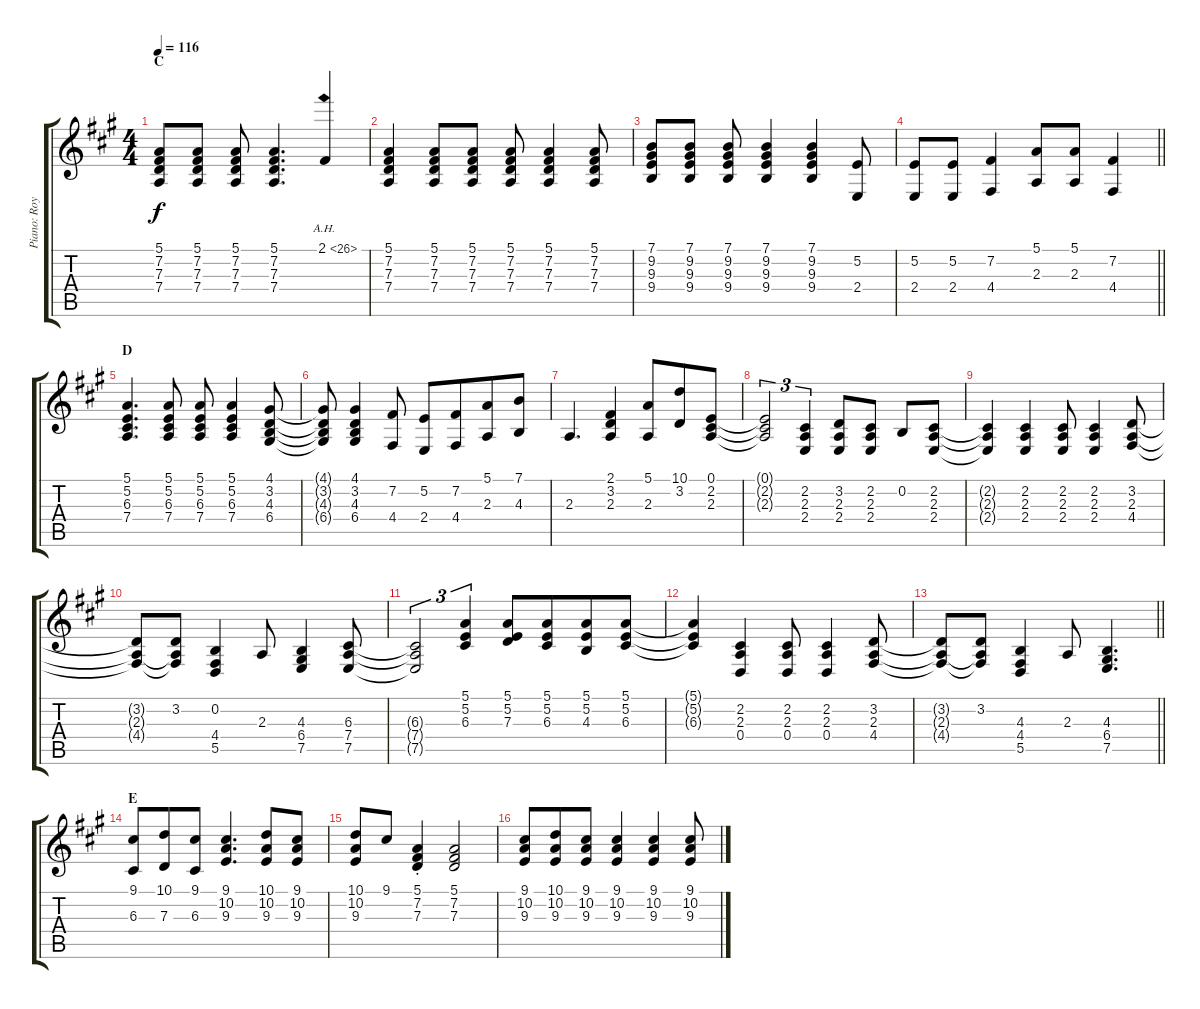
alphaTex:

\track ("Piano: Roy" "Piano: Roy") {instrument brightacousticpiano}
\staff {score tabs}
\tuning (E4 B3 G3 D3 A2 E2) {hide}
\ts (4 4)
\section ("" "C")
\tempo 116
\clef g2
\ks a
(5.1 7.2 7.3 7.4).8{dy f} (5.1 7.2 7.3 7.4).8 (5.1 7.2 7.3 7.4).8 (5.1 7.2 7.3 7.4).4{d} 2.1{ah 24}.4 |
(5.1 7.2 7.3 7.4).4 (5.1 7.2 7.3 7.4).8 (5.1 7.2 7.3 7.4).8 (5.1 7.2 7.3 7.4).8 (5.1 7.2 7.3 7.4).4 (5.1 7.2 7.3 7.4).8 |
(7.1 9.2 9.3 9.4).8 (7.1 9.2 9.3 9.4).8 (7.1 9.2 9.3 9.4).8 (7.1 9.2 9.3 9.4).4 (7.1 9.2 9.3 9.4).4 (5.2 2.4).8 |
\barLineRight lightlight
(5.2 2.4).8 (5.2 2.4).8 (7.2 4.4).4 (5.1 2.3).8 (5.1 2.3).8 (7.2 4.4).4 |
\section ("" "D")
(5.1 5.2 6.3 7.4).4{d} (5.1 5.2 6.3 7.4).8 (5.1 5.2 6.3 7.4).8 (5.1 5.2 6.3 7.4).4 (4.1 3.2 4.3 6.4).8 |
(4.1{t} 3.2{t} 4.3{t} 6.4{t}).8 (4.1 3.2 4.3 6.4).4 (7.2 4.4).8 (5.2 2.4).8 (7.2 4.4).8{beam merge} (5.1 2.3).8 (7.1 4.3).8 |
2.3.4{d} (2.1 3.2 2.3).4 (5.1 2.3).8{beam merge} (10.1 3.2).8 (0.1 2.2 2.3).8 |
(0.1{t} 2.2{t} 2.3{t}).2{tu (3 2)} (2.2 2.3 2.4).4{tu (3 2)} (3.2 2.3 2.4).8 (2.2 2.3 2.4).8 0.2.8 (2.2 2.3 2.4).8 |
(2.2{t} 2.3{t} 2.4{t}).4 (2.2 2.3 2.4).4 (2.2 2.3 2.4).8 (2.2 2.3 2.4).4 (3.2 2.3 4.4).8 |
(3.2{t} 2.3{t} 4.4{t}).8 (3.2 2.3{t} 4.4{t}).8 (0.2 4.4 5.5).4 2.3.8 (4.3 6.4 7.5).4 (6.3 7.4 7.5).8 |
(6.3{t} 7.4{t} 7.5{t}).2{tu (3 2)} (5.1 5.2 6.3).4{tu (3 2)} (5.1 5.2 7.3).8 (5.1 5.2 6.3).8{beam merge} (5.1 5.2 4.3).8 (5.1 5.2 6.3).8 |
(5.1{t} 5.2{t} 6.3{t}).4 (2.2 2.3 0.4).4 (2.2 2.3 0.4).8 (2.2 2.3 0.4).4 (3.2 2.3 4.4).8 |
\barLineRight lightlight
(3.2{t} 2.3{t} 4.4{t}).8 (3.2 2.3{t} 4.4{t}).8 (4.3 4.4 5.5).4 2.3.8 (4.3 6.4 7.5).4{d} |
\section ("" "E")
(9.1 6.3).8 (10.1 7.3).8{beam merge} (9.1 6.3).8 (9.1 10.2 9.3).4{d} (10.1 10.2 9.3).8 (9.1 10.2 9.3).8 |
(10.1 10.2 9.3).8 9.1.8 (5.1{st} 7.2{st} 7.3{st}).4 (5.1 7.2 7.3).2 |
(9.1 10.2 9.3).8 (10.1 10.2 9.3).8{beam merge} (9.1 10.2 9.3).8 (9.1 10.2 9.3).4 (9.1 10.2 9.3).4 (9.1 10.2 9.3).8
